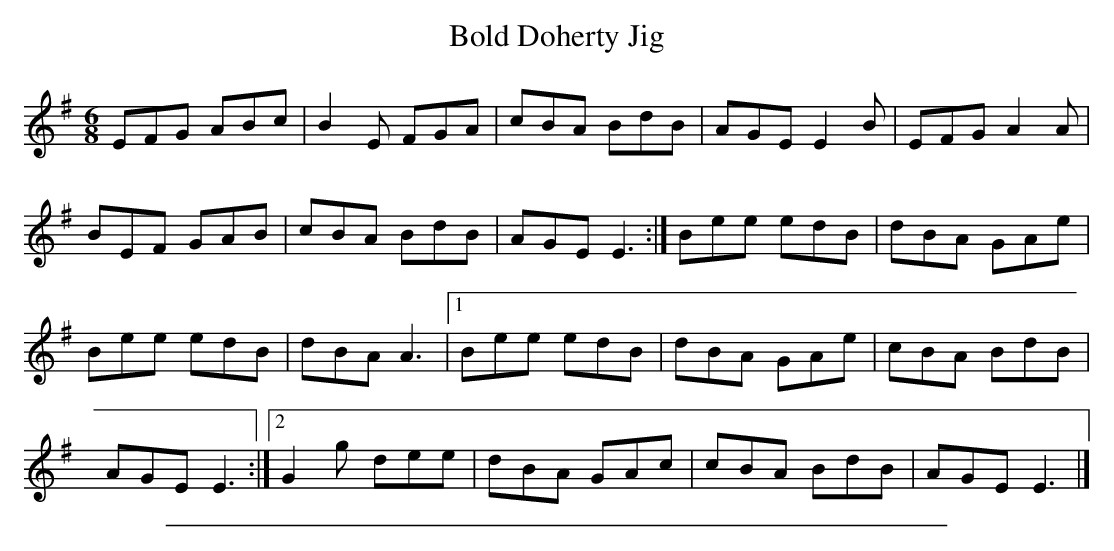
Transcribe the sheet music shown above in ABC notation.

X:1
T: Bold Doherty Jig
M:6/8
K:Em %'real' Em
EFG ABc | B2E FGA | cBA BdB | AGE E2B | EFG A2A |
BEF GAB | cBA BdB | AGE E3 :| Bee edB | dBA GAe |
Bee edB | dBA A3 |1 Bee edB | dBA GAe | cBA BdB |
AGE E3 :|2 G2g dee | dBA GAc | cBA BdB | AGE E3 |]
